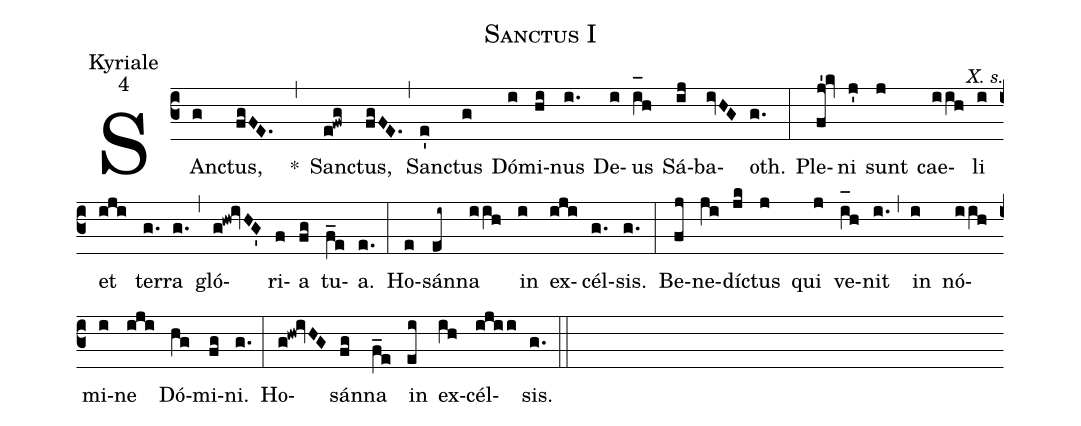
name:Sanctus I;
office-part:Kyriale;
mode:4;
commentary:X. s.;
%%
(c3) SAn(g)ctus,(fgFE.) ~~~*(,) San(e!fwg)ctus,(fgFE.) (,) San(e')ctus(g) Dó(i)mi(hi)nus(i.) De(i)us(i_[oh:h]h) Sá(ij)ba(ivHG)oth.(g.) (:) Ple(fj'!kv)ni(j') sunt(j) cae(iih)li(i) et(iji) ter(g.)ra(g.) (,) gló(g!hw!ivHG')ri(f)a(fg) tu(f_e)a.(e.) (:) Ho(e)sán(ei~)na(iih) in(i) ex(iji)cél(g.)sis.(g.) (:) Be(fj)ne(ji)dí(jk)ctus(j) qui(j) ve(i_[oh:h]h)nit(i.) (,) in(i) nó(iih)mi(i)ne(iji) Dó(hg)mi(fg)ni.(g.) (:) Ho(g!hw!ivHG)sán(fg)na(f_e) in(ei) ex(ih)cél(ijii)sis.(g.) (::)
